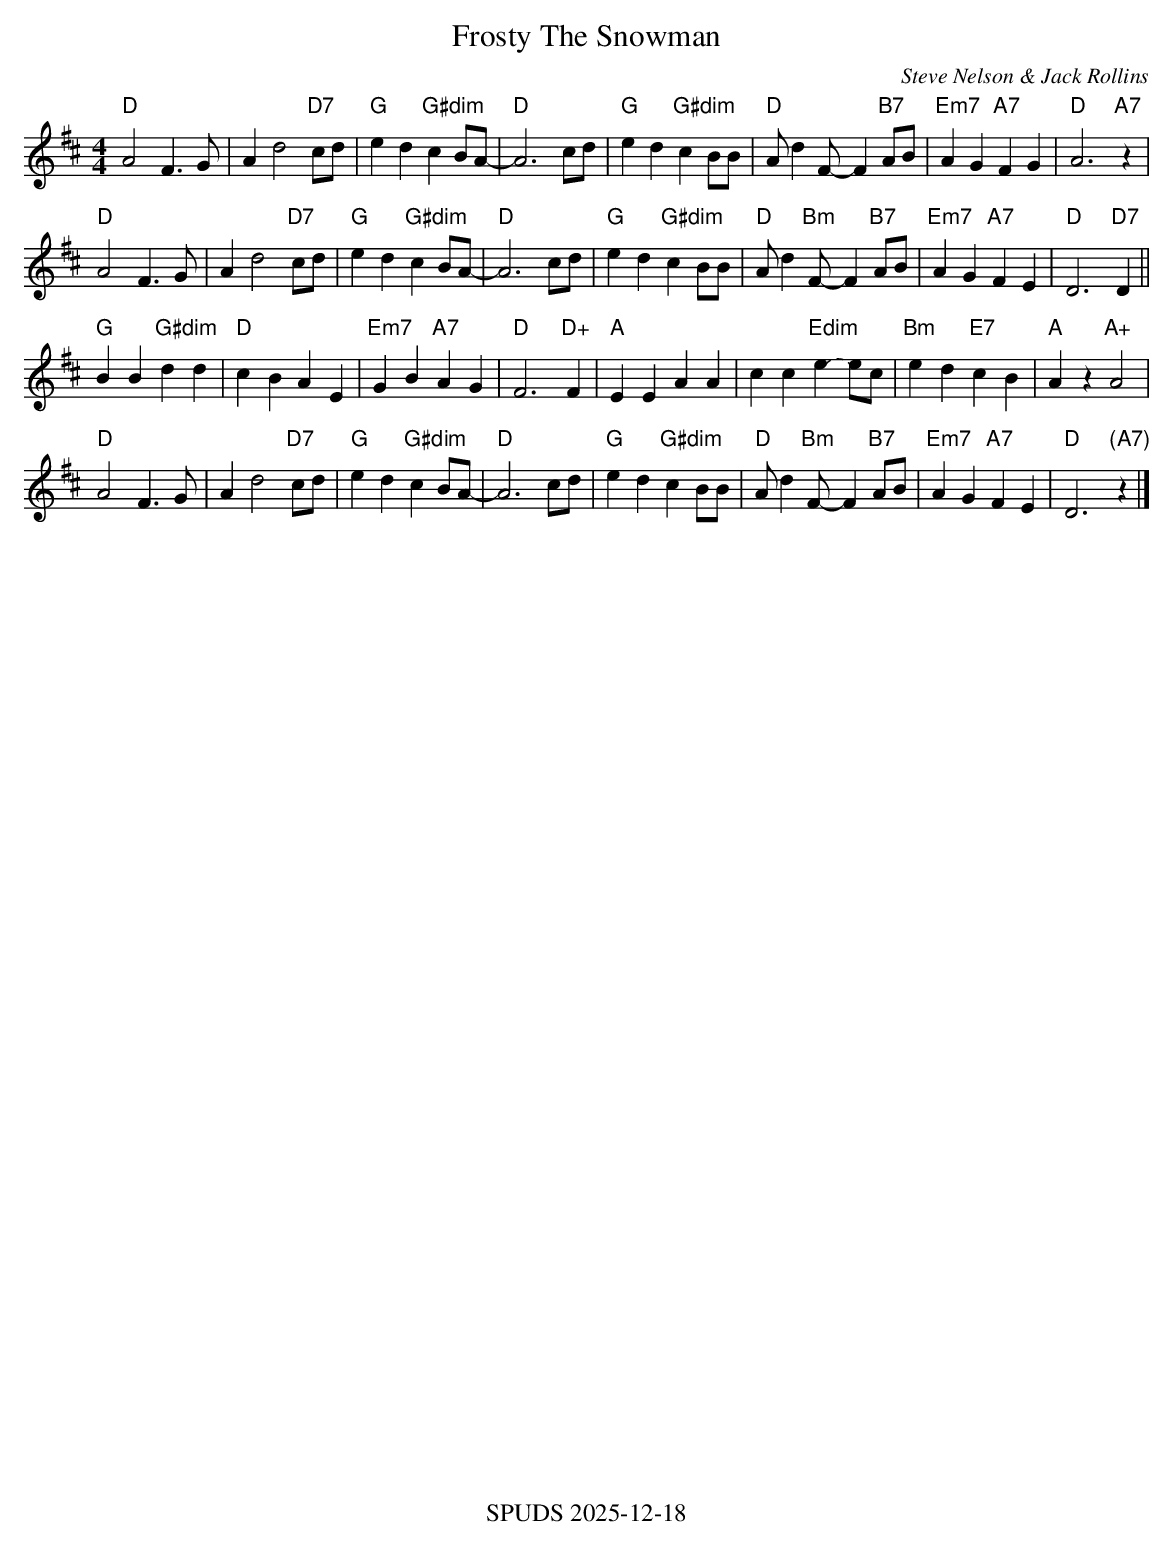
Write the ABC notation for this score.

X:1
T:Frosty The Snowman
C:Steve Nelson & Jack Rollins
M:4/4
L:1/4
K:D
"D"A2 F3/2 G/2|A d2 "D7"c/2d/2|"G"e d "G#dim"c B/2A/2-|"D"A3 c/2d/2 | \
"G"e d "G#dim"c B/2B/2|"D"A/2 d F/2-F "B7"A/2B/2|"Em7"A G "A7"F G|"D"A3 "A7"z |
"D"A2 F3/2 G/2|A d2 "D7"c/2d/2|"G"e d "G#dim"c B/2A/2-|"D"A3 c/2d/2 | \
"G"e d "G#dim"c B/2B/2|"D"A/2 d "Bm"F/2-F "B7"A/2B/2|"Em7"A G "A7"F E|"D"D3 "D7"D||
"G"B B "G#dim"d d|"D"c B A E|"Em7"G B "A7"A G|"D"F3 "D+"F | \
"A"E E A A|c c "Edim"e.-e/2c/2|"Bm"e d "E7"c B|"A"A z "A+"A2 |
"D"A2 F3/2 G/2|A d2 "D7"c/2d/2|"G"e d "G#dim"c B/2A/2-|"D"A3 c/2d/2 | \
"G"e d "G#dim"c B/2B/2|"D"A/2 d "Bm"F/2-F "B7"A/2B/2|"Em7"A G "A7"F E |"D"D3 "(A7)"z|]
